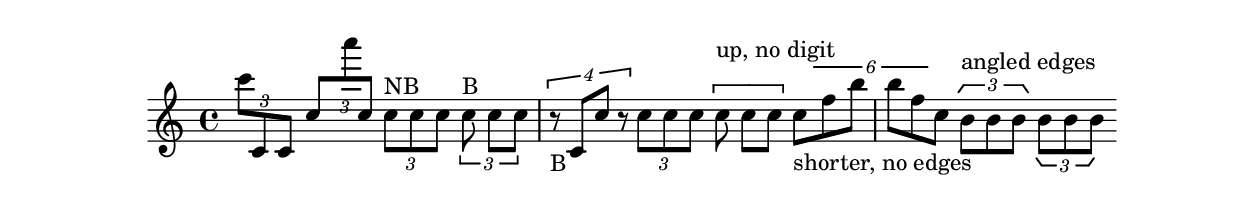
\version "2.12.0"

\header {
  texidoc = "Tuplet bracket formatting supports numerous options,
for instance, bracketed (B) and non-bracketed (NB).
"
}

\context Voice \relative c'' {

  \times 2/3 { c'8 c,, c }
  \times 2/3 { c'8 c'' c,, }

  \times 2/3 { c8[^"NB" c c] }

  \times 2/3 { c8^"B"  c[ c] }
  \times 2/4 { r8_"B"  c,[ c'] r8 }

  \override TupletBracket #'bracket-visibility = #'if-no-beam  
  \times 2/3 { c8[ c c] }

  \tupletUp
  \override TupletNumber #'stencil = ##f
  \times 2/3 { c8^""^""^"up, no digit" c[ c] }
  \revert TupletNumber #'stencil

  \override TupletBracket #'bracket-visibility = ##t
  \override TupletBracket #'edge-height = #'(0 . 0)
  \override TupletBracket #'shorten-pair = #'(2.0 . 2.0)
  \times 4/6 { c_"shorter, no edges" f b  b f c}	
  \revert TupletBracket #'edge-height
  \revert TupletBracket #'shorten-pair

  \override TupletBracket #'bracket-flare = #'(0.5 . 0.5)
  \times 2/3 { b^""^""^"angled edges" b b }
  \tupletNeutral
  \times 2/3 { b b b }
}
